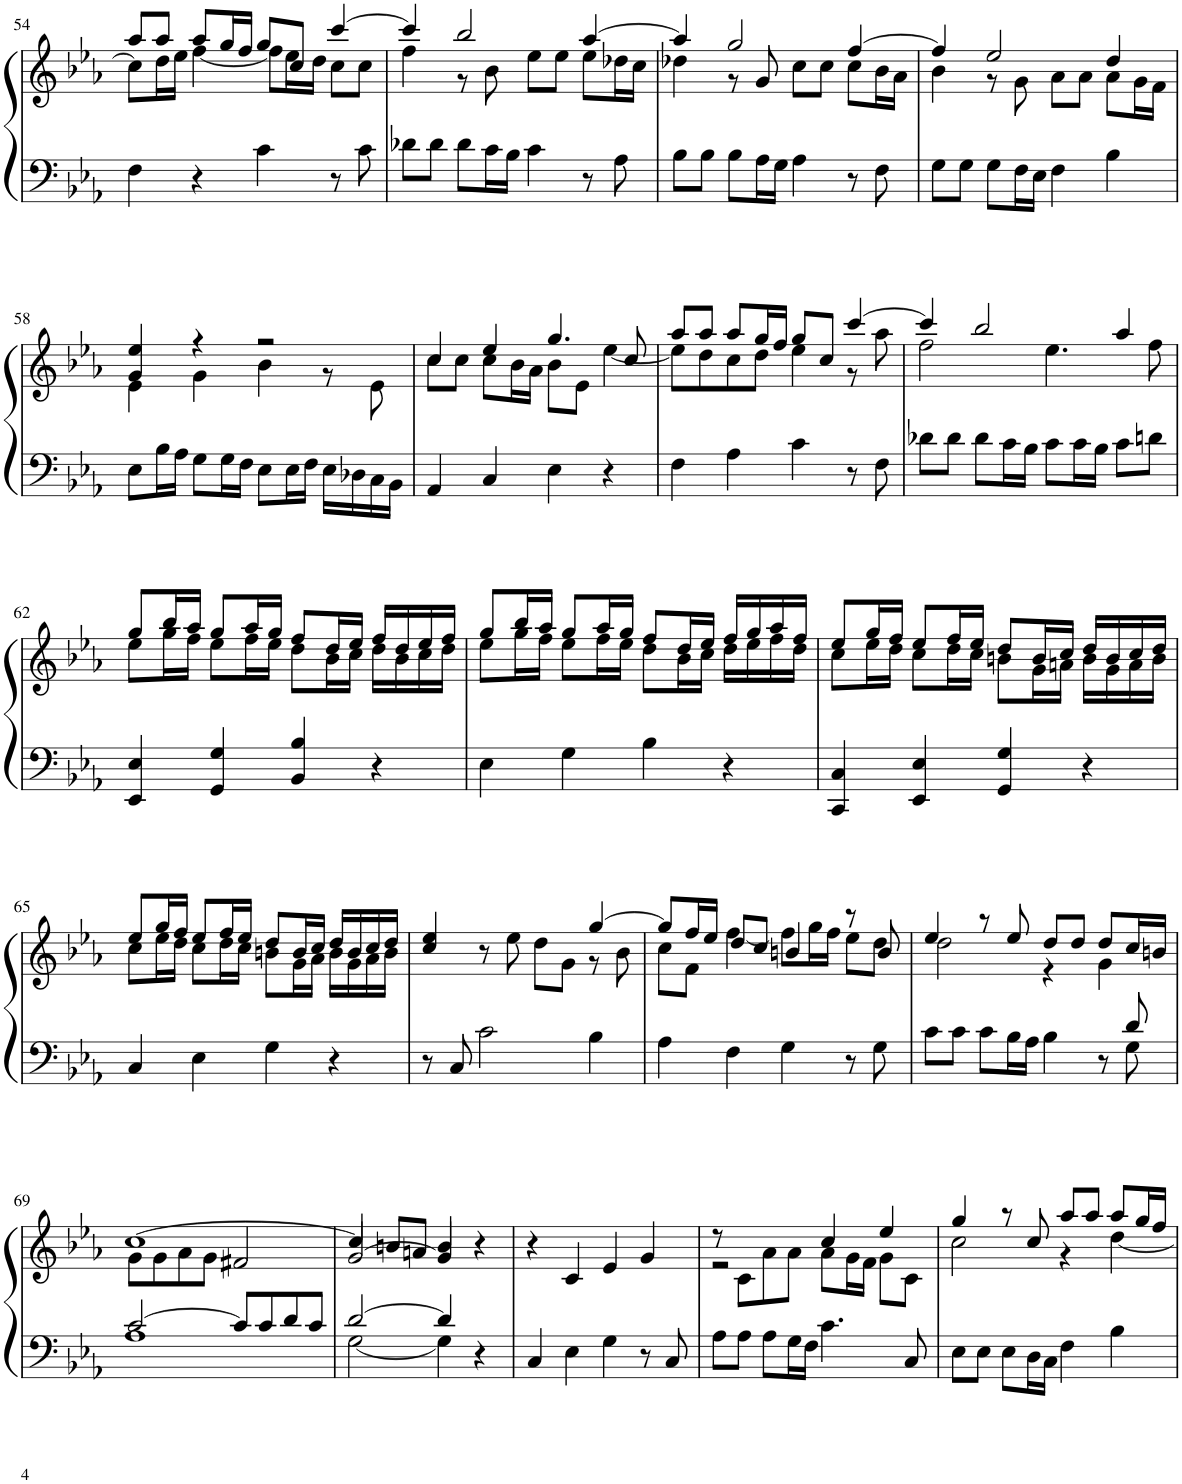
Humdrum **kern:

**kern	**kern
*part1	*part1
*staff2	*staff1
*I"Piano	*
*I'Pno.	*
!!LO:PB:g=z
*clefF4	*clefG2
*k[b-e-a-]	*k[b-e-a-]
*M4/4	*M4/4
*met(c)	*met(c)
=54	=54
*	*^
4F\	8cc\L]	8aa-/L
.	16dd\L	8aa-/J
.	16ee-\JJ	.
4r	[4ff\	8aa-/L
.	.	16gg/L
.	.	16ff/JJ
4c\	8ff\L]	8gg/L
.	16ee-\L	8cc/J
.	16dd\JJ	.
8r	8cc\L	[4ccc/
8c\	8cc\J	.
=55	=55	=55
8d-X\L	4ccc/]	4ff\
8d-\J	.	.
8d-\L	2bb-/	8r
16c\L	.	8b-\
16B-\JJ	.	.
4c\	.	8ee-\L
.	.	8ee-\J
8r	[4aa-/	8ee-\L
8A-\	.	16dd-X\L
.	.	16cc\JJ
=56	=56	=56
8B-\L	4aa-/]	4dd-X\
8B-\J	.	.
8B-\L	2gg/	8r
16A-\L	.	8g/
16G\JJ	.	.
4A-\	.	8cc\L
.	.	8cc\J
8r	[4ff/	8cc\L
8F\	.	16b-\L
.	.	16a-\JJ
=57	=57	=57
8G\L	4ff/]	4b-\
8G\J	.	.
8G\L	2ee-/	8r
16F\L	.	8g\
16E-\JJ	.	.
4F\	.	8a-\L
.	.	8a-\J
4B-\	4dd/	8a-\L
.	.	16g\L
.	.	16f\JJ
!!LO:LB:g=z	!!
=58	=58	=58
8E-\L	4g/ 4ee-/	4e-\
16B-\L	.	.
16A-\JJ	.	.
8G\L	4r	4g\
16G\L	.	.
16F\JJ	.	.
8E-\L	2r	4b-\
16E-\L	.	.
16F\JJ	.	.
16E-\LL	.	8r
16D-X\	.	.
16C\	.	8e-\
16BB-\JJ	.	.
=59	=59	=59
4AA-/	4cc/	8cc\L
.	.	8cc\J
4C/	4ee-/	8cc\L
.	.	16b-\L
.	.	16a-\JJ
4E-\	4.gg/	8b-\L
.	.	8e-\J
4r	.	[4ee-\
.	8cc/	.
=60	=60	=60
4F\	8aa-/L	8ee-\L]
.	8aa-/J	8dd\
4A-\	8aa-/L	8cc\
.	16gg/L	8dd\J
.	16ff/JJ	.
4c\	8gg/L	4ee-\
.	8cc/J	.
8r	[4ccc/	8r
8F\	.	8aa-\
=61	=61	=61
8d-X\L	4ccc/]	2ff\
8d-\J	.	.
8d-\L	2bb-/	.
16c\L	.	.
16B-\JJ	.	.
8c\L	.	4.ee-\
16c\L	.	.
16B-\JJ	.	.
8c\L	4aa-/	.
8dn\J	.	8ff\
!!LO:LB:g=z	!!
=62	=62	=62
4EE-/ 4E-/	8gg/L	8ee-\L
.	16bb-/L	16gg\L
.	16aa-/JJ	16ff\JJ
4GG/ 4G/	8gg/L	8ee-\L
.	16aa-/L	16ff\L
.	16gg/JJ	16ee-\JJ
4BB-/ 4B-/	8ff/L	8dd\L
.	16dd/L	16b-\L
.	16ee-/JJ	16cc\JJ
4r	16ff/LL	16dd\LL
.	16dd/	16b-\
.	16ee-/	16cc\
.	16ff/JJ	16dd\JJ
=63	=63	=63
4E-\	8gg/L	8ee-\L
.	16bb-/L	16gg\L
.	16aa-/JJ	16ff\JJ
4G\	8gg/L	8ee-\L
.	16aa-/L	16ff\L
.	16gg/JJ	16ee-\JJ
4B-\	8ff/L	8dd\L
.	16dd/L	16b-\L
.	16ee-/JJ	16cc\JJ
4r	16ff/LL	16dd\LL
.	16gg/	16ee-\
.	16aa-/	16ff\
.	16ff/JJ	16dd\JJ
=64	=64	=64
4CC/ 4C/	8ee-/L	8cc\L
.	16gg/L	16ee-\L
.	16ff/JJ	16dd\JJ
4EE-/ 4E-/	8ee-/L	8cc\L
.	16ff/L	16dd\L
.	16ee-/JJ	16cc\JJ
4GG/ 4G/	8dd/L	8bn\L
.	16b/L	16g\L
.	16cc/JJ	16an\JJ
4r	16dd/LL	16b\LL
.	16b/	16g\
.	16cc/	16a\
.	16dd/JJ	16b\JJ
!!LO:LB:g=z	!!
=65	=65	=65
4C/	8ee-/L	8cc\L
.	16gg/L	16ee-\L
.	16ff/JJ	16dd\JJ
4E-\	8ee-/L	8cc\L
.	16ff/L	16dd\L
.	16ee-/JJ	16cc\JJ
4G\	8dd/L	8bn\L
.	16b/L	16g\L
.	16cc/JJ	16a-\JJ
4r	16dd/LL	16b\LL
.	16b/	16g\
.	16cc/	16a-\
.	16dd/JJ	16b\JJ
=66	=66	=66
8r	4cc/ 4ee-/	2.ryy
8C/	.	.
2c\	8r	.
.	8ee-\	.
.	8dd\L	.
.	8g\J	.
4B-\	[4gg/	8r
.	.	8b-\
=67	=67	=67
4A-\	8gg/L]	8cc\L
.	16ff/L	8f\J
.	16ee-/JJ	.
4F\	8dd/L	[4ff\
.	8cc/J	.
4G\	4bn/	8ff\L]
.	.	16gg\L
.	.	16ff\JJ
8r	8r	8ee-\L
8G\	8b/	8dd\J
=68	=68	=68
*^	*	*
8c\L	2..ryy	4ee-/	2dd\
8c\J	.	.	.
8c\L	.	8r	.
16B-\L	.	8ee-/	.
16A-\JJ	.	.	.
4B-\	.	8dd/L	4r
.	.	8dd/J	.
8r	.	8dd/L	4g\
8G\	8d/	16cc/L	.
.	.	16bn/JJ	.
!!LO:LB:g=z	!!
=69	=69	=69	=69
[2c/	1A-	[1cc	8g\L
.	.	.	8g\
.	.	.	8a-\
.	.	.	8g\J
8c/L]	.	.	2f#X/
8c/	.	.	.
8d/	.	.	.
8c/J	.	.	.
=70	=70	=70	=70
[2d/	[2G\	4cc/]	[2g/
.	.	8bn/L	.
.	.	8an/J	.
4d/]	4G\]	4b/	4g/]
4r	4ryy	4r	4ryy
*v	*v	*	*
*	*v	*v
=71	=71
4C/	4r
4E-\	4c/
4G\	4e-/
8r	4g/
8C/	.
=72	=72
*	*^
8A-\L	8r	2r
8A-\J	8c\L	.
8A-\L	8a-\	.
16G\L	8a-\J	.
16F\JJ	.	.
4.c\	8a-\L	4cc/
.	16g\L	.
.	16f\JJ	.
.	8g\L	4ee-/
8C/	8c\J	.
=73	=73	=73
8E-\L	4gg/	2cc\
8E-\J	.	.
8E-\L	8r	.
16D\L	8cc/	.
16C\JJ	.	.
4F\	8aa-/L	4r
.	8aa-/J	.
4B-\	8aa-/L	[4dd\
.	16gg/L	.
.	16ff/JJ	.
*	*v	*v
=	=
*-	*-
